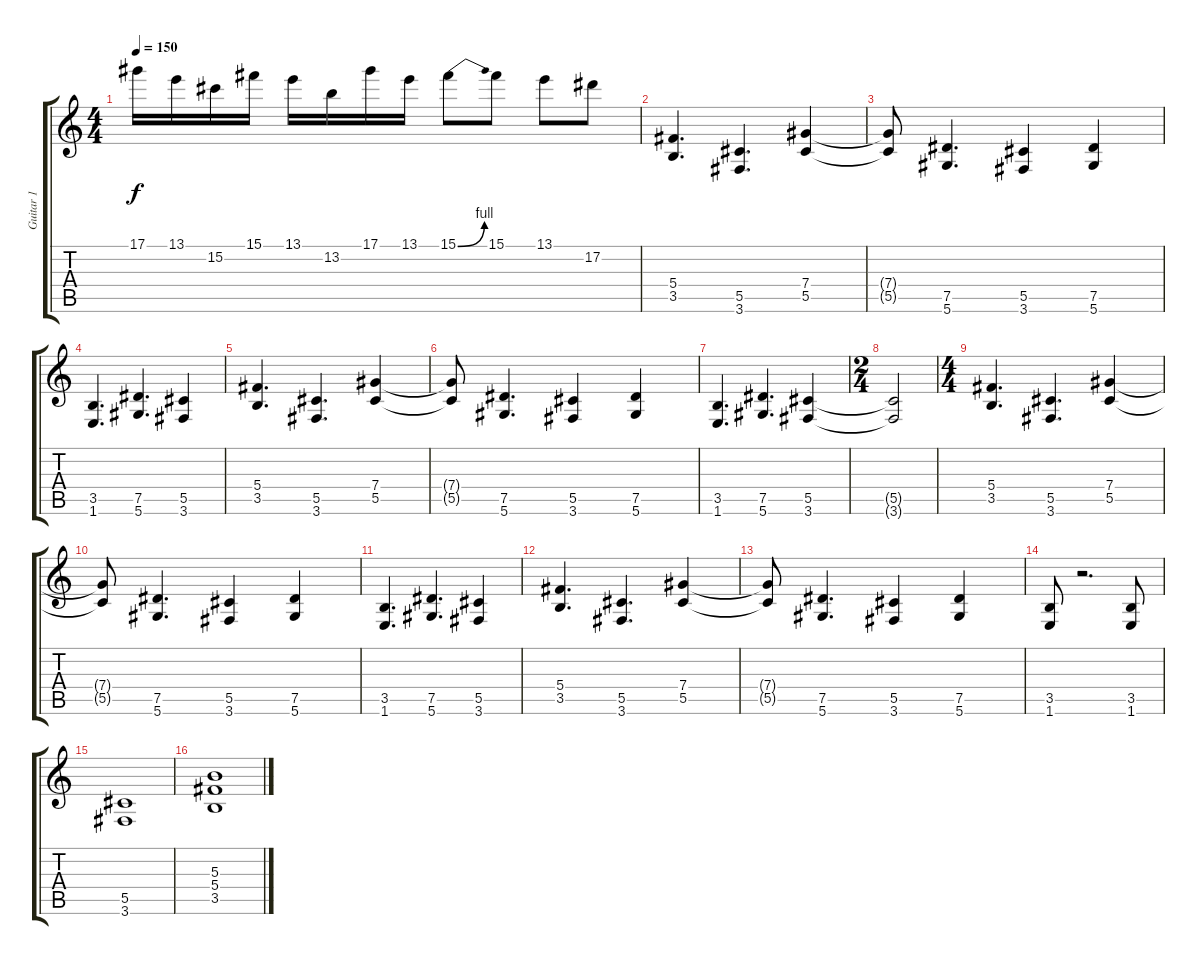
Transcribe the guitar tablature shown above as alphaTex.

\track ("Guitar 1" "Guitar 1") {instrument distortionguitar}
\staff {score tabs}
\tuning (Eb4 Bb3 Gb3 Db3 Ab2 Eb2) {hide}
\ts (4 4)
\tempo 150
\clef g2
\ks c
17.1.16{dy f} 13.1.16 15.2.16 15.1.16 13.1.16 13.2.16 17.1.16 13.1.16 15.1{be (bend 0 0 60 4)}.8 15.1.8 13.1.8 17.2.8 |
(5.4 3.5).4{d} (5.5 3.6).4{d} (7.4 5.5).4 |
(7.4{t} 5.5{t}).8 (7.5 5.6).4{d} (5.5 3.6).4 (7.5 5.6).4 |
(3.5 1.6).4{d} (7.5 5.6).4{d} (5.5 3.6).4 |
(5.4 3.5).4{d} (5.5 3.6).4{d} (7.4 5.5).4 |
(7.4{t} 5.5{t}).8 (7.5 5.6).4{d} (5.5 3.6).4 (7.5 5.6).4 |
(3.5 1.6).4{d} (7.5 5.6).4{d} (5.5 3.6).4 |
\ts (2 4)
(5.5{t} 3.6{t}).2 |
\ts (4 4)
(5.4 3.5).4{d} (5.5 3.6).4{d} (7.4 5.5).4 |
(7.4{t} 5.5{t}).8 (7.5 5.6).4{d} (5.5 3.6).4 (7.5 5.6).4 |
(3.5 1.6).4{d} (7.5 5.6).4{d} (5.5 3.6).4 |
(5.4 3.5).4{d} (5.5 3.6).4{d} (7.4 5.5).4 |
(7.4{t} 5.5{t}).8 (7.5 5.6).4{d} (5.5 3.6).4 (7.5 5.6).4 |
(3.5 1.6).8{instrument distortionguitar} r.2{d} (3.5 1.6).8 |
(5.5 3.6).1 |
(5.3 5.4 3.5).1
